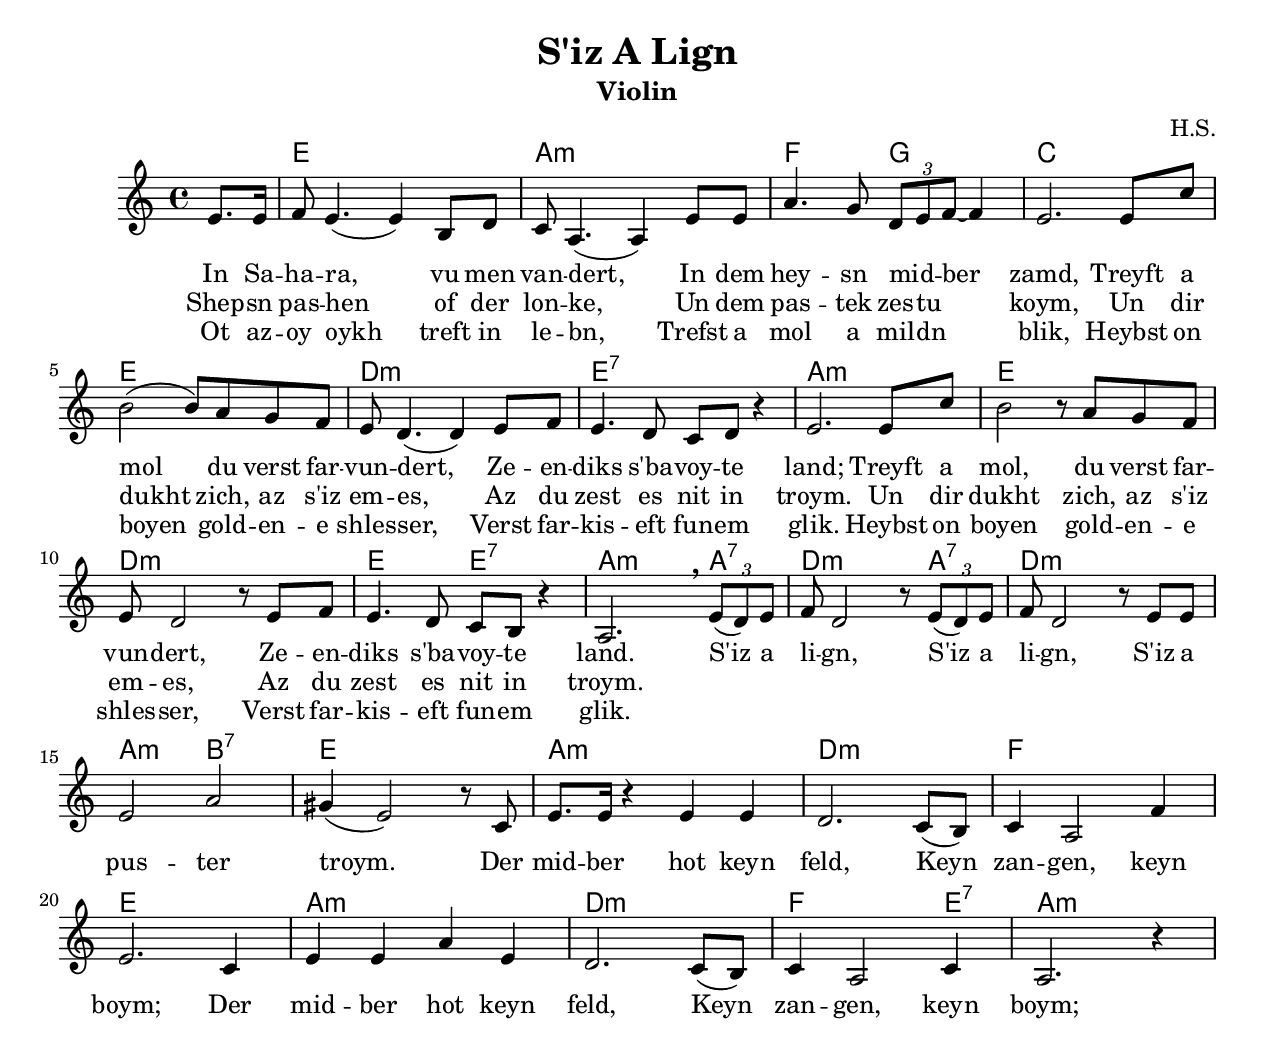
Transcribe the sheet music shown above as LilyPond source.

\version "2.24.0"
\include "english.ly"
%\pointAndClickOff
\paper{
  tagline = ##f
  print-all-headers = ##t
  #(set-paper-size "letter")
}
date = #(strftime "%d-%m-%Y" (localtime (current-time)))

%\markup{ \italic{ " Updated " \date  }  }

%\markup{ Got something to say? }

global = {
  \clef treble
  \key a \minor
  \time 4/4
  \set Score.rehearsalMarkFormatter = #format-mark-box-alphabet
}

%#################################### Melody ########################
melody = \relative c' {
  \global
  \partial 16*4 e8. e16   %lead in notes
  f8 e4. (e4) b8 d
  c8 a4. (a4) e'8 e|
  % \time 3/4 a4. g8 \tuplet 3/2{d8(e) f}|
  a4. g8 \tuplet 3/2 {d8 e f~} f4|
  e2. e8 c' |

  b2(b8) a8 g f|
  e8 d4. (d4) e8 f
  e4. d8 c d r4|
  e2. e8 c'

  b2 r8 a8 g f|
  e8 d2 r8 e8 f
  e4. d8 c b r4
  a2. \breathe \tuplet 3/2{e'8(d) e}|

  f8 d2 r8 \tuplet 3/2 {e8(d) e}| %d4 in book
  f8 d2 r8 e8 e|
  e2 a
  gs4 (e2) r8 c8

  e8. e16 r4 e4 e
  d2. c8(b)|
  c4 a2 f'4|
  e2. c4

  e4 e  a4 e
  d2. c8(b)
  c4 a2 c4
  a2. r4

  %\alternative { { }{ } }


  % \alternative { { }{ } }

}
%################################# Lyrics #####################
\addlyrics{

  In Sa -- ha -- ra, vu men van -- dert,
  In dem hey -- sn mid _ -- ber  zamd,
  Treyft a mol du verst far -- vun -- dert,
  Ze -- en -- diks s'ba -- voy -- te land;
  Treyft a mol, du verst far -- vun -- dert,
  Ze -- en -- diks s'ba -- voy -- te land.

  S'iz a li -- gn,
  S'iz a li -- gn,
  S'iz a pus -- ter troym.
  Der mid -- ber hot keyn feld,
  Keyn zan -- gen, keyn boym;
  Der mid -- ber hot keyn feld,
  Keyn zan -- gen, keyn boym;

}
\addlyrics {
  Shep -- sn pas -- hen of der lon -- ke,
  Un dem pas -- tek zes -- tu _ koym,
  Un dir dukht zich, az s'iz em -- es,
  Az du zest es nit in troym.
  Un dir dukht zich, az s'iz em -- es,
  Az du zest es nit in troym.
}

\addlyrics {
  Ot az -- oy oykh treft in le -- bn,
  Trefst a mol a mil -- dn _ blik,
  Heybst on boyen gold -- en -- e shles -- ser,
  Verst far -- kis -- eft fun -- em glik.
  Heybst on boyen gold -- en -- e shles -- ser,
  Verst far -- kis -- eft fun -- em glik.
}
%{
  \addlyrics {
  In Sa -- ha -- ra, where men wan --  der
  In the burn -- ing des -- ert sand.
  In a whi -- le they might won -- der,
  Is this not a fer -- tile land?
  In a whi -- le one might won -- der,
  Is this not a fer -- tile land?

  But it's a lie,
  It's just a lie,
  Just an em -- pty dream.
  No feilds in the des -- ert
  No corn, nor any trees.
  No feilds in the des -- ert
  No corn, nor any trees.
  }
%}
%################################# Chords #######################
harmonies = \chordmode {
  \skip 8*2
  e4*4
  a4*4:m
  f4*2
  g4*2
  c4*4
  %a4*3:m
  e4*4
  d4*4:m
  e4*4:7
  %a4*6:m
  a4*4:m
  e4*4
  % change above
  d4*4:m
  e4*2
  e4*2:7
  a2:m
  s4
  a4:7
  d4*3:m
  a4:7
  d4*4:m
  a4*2:m
  b2:7
  e4*4
  a4*4:m
  d4*4:m
  f4*4
  e4*4
  a4*4:m
  d4*4:m
  f4*3
  %new chord last time only
  e4:7
  a4*3:m
}

\score {
  <<
    \new ChordNames {
      \set chordChanges = ##f
      \harmonies
    }
    \new Staff
    \melody
  >>
  \header{
    title= "S'iz A Lign"
    subtitle=""
    composer= ""
    instrument = "Violin"
    arranger= "H.S."
  }
  \midi{\tempo 4 = 120}
  \layout{indent = 1.0\cm}
}

% more verses:
%{

\markup{}
\markup {
  \fontsize #2
  \fill-line {
    \hspace #0.1 % distance from left margin
    \column {
      \line { ""
              \column {
                "\n"
                "Shepsn pashen of der lonke"
                "Un dem pastek zestu koym:"
                "Un dir dukht zich, az s'iz emes,"
                "Az du zest es nit in troym."
              }
      }
      \hspace #0.2 % vertical distance between verses
      \line { ""
              \column {
                "\n"
                "Ot azoy oykh treft in lebn"
                "Trefst a mol a mildn blik,"
                "Heybst on boyen goldene shlesser,"
                "Verst farkiseft funem glik"
              }
      }
    }
    \hspace #0.1  % horiz. distance between columns
    \column {
      \line { ""
              \column {
                "\n"
                "Sheep graze in the meadow"
                "And the shepard can be seen"
                "And it seems really true"
                "That this is not a dream"
              }
      }
      \hspace #0.2 % distance between verses
      \line { ""
              \column {
                "\n"
                "Sometimes it will happen"
                "From a small glance"
                "You build a golden castle?"
                ""
              }
      }
    }
    \hspace #0.1 % distance to right margin
  }
}

%}